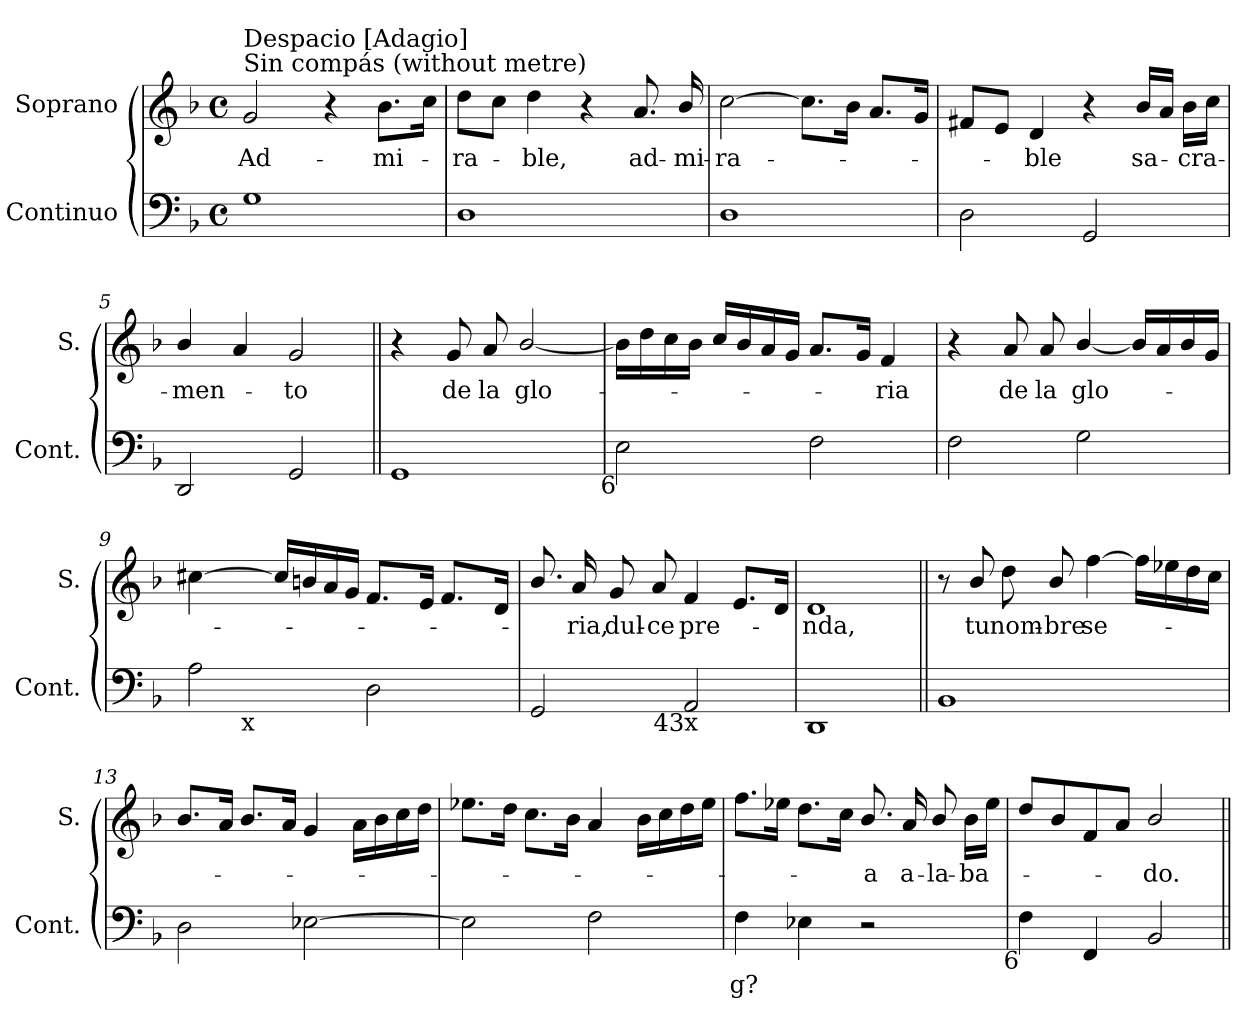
**kern	**text	**kern	**text
*part2	*part2	*part1	*part1
*staff2	*staff2	*staff1	*staff1
*I"Continuo	*	*I"Soprano	*
*I'Cont.	*	*I'S.	*
!!LO:PB:g=z
*clefF4	*	*clefG2	*
*k[b-]	*	*k[b-]	*
*F:	*	*F:	*
*M4/4	*	*M4/4	*
*met(c)	*	*met(c)	*
=1	=1	=1	=1
!	!	!LO:TX:a:t=Sin compás (without metre)	!
!	!	!LO:TX:a:t=Despacio [Adagio]	!
!	!	!	!LO:LY:b:color=#000000
1Gi	.	2gi/	Ad-
.	.	4r	.
!	!	!	!LO:LY:b:color=#000000
.	.	8.b-i\L	-mi-
.	.	16cci\Jk	.
=2	=2	=2	=2
!	!	!	!LO:LY:b:color=#000000
1Di	.	8ddi\L	-ra-
.	.	8cci\J	.
!	!	!	!LO:LY:b:color=#000000
.	.	4ddi\	-ble,
.	.	4r	.
!	!	!	!LO:LY:b:color=#000000
.	.	8.ai/	ad-
!	!	!	!LO:LY:b:color=#000000
.	.	16b-i/	-mi-
=3	=3	=3	=3
!	!	!	!LO:LY:b:color=#000000
1Di	.	[2cci\	-ra-
.	.	8.cci\L]	.
.	.	16b-i\Jk	.
.	.	8.ai/L	.
.	.	16gi/Jk	.
=4	=4	=4	=4
2Di\	.	8f#Xi/L	.
.	.	8ei/J	.
!	!	!	!LO:LY:b:color=#000000
.	.	4di/	-ble
2GGi/	.	4r	.
!	!	!	!LO:LY:b:color=#000000
.	.	16b-i/LL	sa-
.	.	16ai/JJ	.
!	!	!	!LO:LY:b:color=#000000
.	.	16b-i\LL	-cra-
.	.	16cci\JJ	.
=5	=5	=5	=5
!	!	!	!LO:LY:b:color=#000000
2DDi/	.	4b-i/	-men-
.	.	4ai/	.
!	!	!	!LO:LY:b:color=#000000
2GGi/	.	2gi/	-to
!!LO:LB:g=z
=6||	=6||	=6||	=6||
1GGi	.	4r	.
!	!	!	!LO:LY:b:color=#000000
.	.	8gi/	de
!	!	!	!LO:LY:b:color=#000000
.	.	8ai/	la
!	!	!	!LO:LY:b:color=#000000
.	.	[2b-i/	glo-
=7	=7	=7	=7
!LO:TX:b:rj:t=6	!	!	!
2Ei\	.	16b-i\LL]	.
.	.	16ddi\	.
.	.	16cci\	.
.	.	16b-i\JJ	.
.	.	16cci/LL	.
.	.	16b-i/	.
.	.	16ai/	.
.	.	16gi/JJ	.
2Fi\	.	8.ai/L	.
.	.	16gi/Jk	.
!	!	!	!LO:LY:b:color=#000000
.	.	4fi/	-ria
=8	=8	=8	=8
2Fi\	.	4r	.
!	!	!	!LO:LY:b:color=#000000
.	.	8ai/	de
!	!	!	!LO:LY:b:color=#000000
.	.	8ai/	la
!	!	!	!LO:LY:b:color=#000000
2Gi\	.	[4b-i/	glo-
.	.	16b-i/LL]	.
.	.	16ai/	.
.	.	16b-i/	.
.	.	16gi/JJ	.
=9	=9	=9	=9
!LO:TX:b:rj:t=3	!	!	!
*^	*	*	*
2Ai\	16ryy	.	[4cc#Xi\	.
.	32ryy	.	.	.
.	64ryy	.	.	.
.	128ryy	.	.	.
.	512.ryy	.	.	.
!	!LO:TX:b:t=x	!	!	!
.	2ryy	.	.	.
.	.	.	16cc#i/LL]	.
.	.	.	16bni/	.
.	.	.	16ai/	.
.	.	.	16gi/JJ	.
2Di\	.	.	8.fi/L	.
.	4ryy	.	.	.
.	.	.	16ei/Jk	.
.	.	.	8.fi/L	.
.	8ryy	.	.	.
.	.	.	16di/Jk	.
.	256ryy	.	.	.
.	1024ryy	.	.	.
*v	*v	*	*	*
=10	=10	=10	=10
2GGi/	.	8.b-i/	.
!	!	!	!LO:LY:b:color=#000000
.	.	16ai/	-ria,
!	!	!	!LO:LY:b:color=#000000
.	.	8gi/	dul-
!	!	!	!LO:LY:b:color=#000000
.	.	8ai/	-ce
!LO:TX:b:rj:t=43	!	!	!
!LO:TX:b:t=x	!	!	!
!	!	!	!LO:LY:b:color=#000000
2AAi/	.	4fi/	pre-
.	.	8.ei/L	.
.	.	16di/Jk	.
=11	=11	=11	=11
!	!	!	!LO:LY:b:color=#000000
1DDi	.	1di	-nda,
!!LO:LB:g=z
=12||	=12||	=12||	=12||
1BB-i	.	8r	.
!	!	!	!LO:LY:b:color=#000000
.	.	8b-i/	tu
!	!	!	!LO:LY:b:color=#000000
.	.	8ddi\	nom-
!	!	!	!LO:LY:b:color=#000000
.	.	8b-i/	-bre
!	!	!	!LO:LY:b:color=#000000
.	.	[4ffi\	se-
.	.	16ffi\LL]	.
.	.	16ee-Xi\	.
.	.	16ddi\	.
.	.	16cci\JJ	.
=13	=13	=13	=13
2Di\	.	8.b-i/L	.
.	.	16ai/Jk	.
.	.	8.b-i/L	.
.	.	16ai/Jk	.
[2E-Xi\	.	4gi/	.
.	.	16ai\LL	.
.	.	16b-i\	.
.	.	16cci\	.
.	.	16ddi\JJ	.
=14	=14	=14	=14
2E-i\]	.	8.ee-Xi\L	.
.	.	16ddi\Jk	.
.	.	8.cci\L	.
.	.	16b-i\Jk	.
2Fi\	.	4ai/	.
.	.	16b-i\LL	.
.	.	16cci\	.
.	.	16ddi\	.
.	.	16ee-i\JJ	.
=15	=15	=15	=15
!	!LO:LY:a:color=#000000	!	!
4Fi\	g?	8.ffi\L	.
.	.	16ee-Xi\Jk	.
4E-Xi\	.	8.ddi\L	.
.	.	16cci\Jk	.
!	!	!	!LO:LY:b:color=#000000
2r	.	8.b-i/	-a
!	!	!	!LO:LY:b:color=#000000
.	.	16ai/	a-
!	!	!	!LO:LY:b:color=#000000
.	.	8b-i/	-la-
!	!	!	!LO:LY:b:color=#000000
.	.	16b-i\LL	-ba-
.	.	16ee-i\JJ	.
=16	=16	=16	=16
!LO:TX:b:rj:t=6	!	!	!
4Fi\	.	8ddi/L	.
.	.	8b-i/	.
4FFi/	.	8fi/	.
.	.	8ai/J	.
!	!	!	!LO:LY:b:color=#000000
2BB-i/	.	2b-i/	-do.
=||	=||	=||	=||
*-	*-	*-	*-
